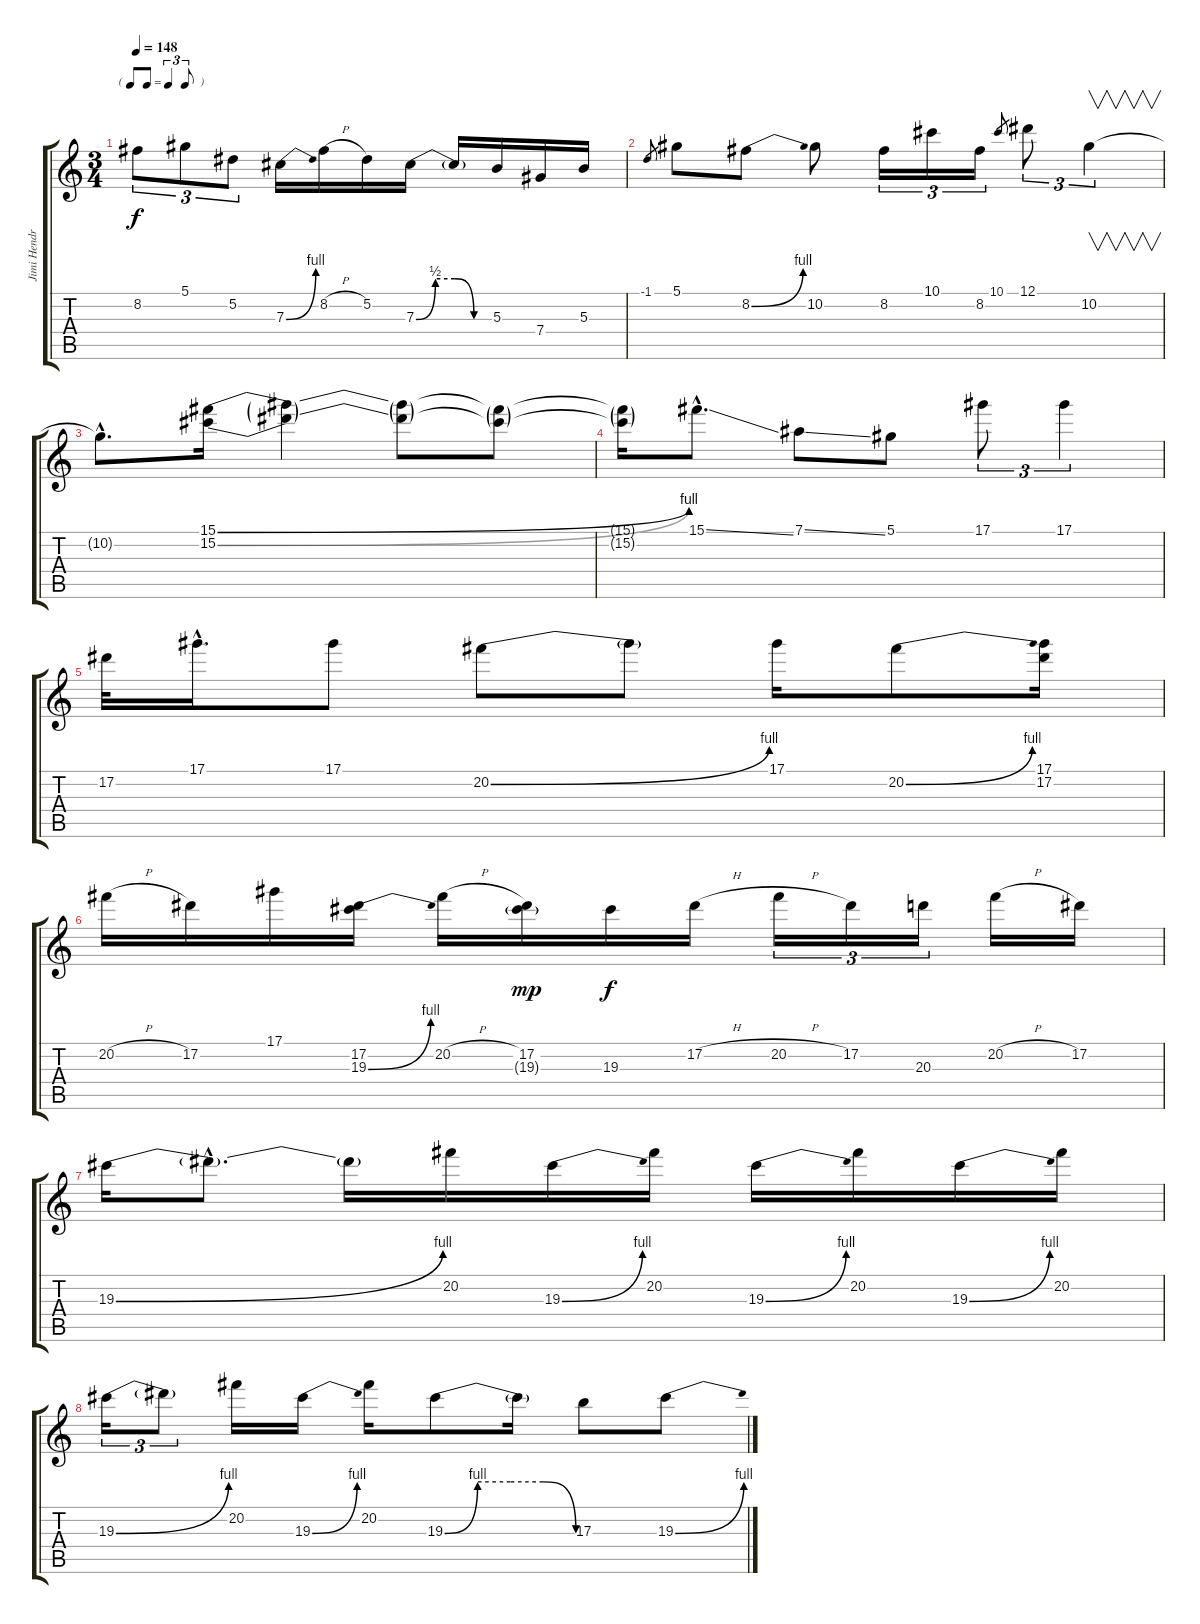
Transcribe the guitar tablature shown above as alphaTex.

\track ("Jimi Hendrix" "Jimi Hendr") {instrument overdrivenguitar}
\staff {score tabs}
\tuning (Eb4 Bb3 Gb3 Db3 Ab2 Eb2) {hide}
\ts (3 4)
\tf triplet8th
\tempo 148
\clef g2
\ks c
8.2{t}.8{tu (3 2) dy f} 5.1.8{tu (3 2)} 5.2.8{tu (3 2)} 7.3{be (bend 0 0 60 4)}.16 8.2{h}.16 5.2.16 7.3{be (custom 0 0 15 2 30 2 45 0 60 0)}.16 7.3{t}.16 5.3.16 7.4.16 5.3.16 |
-1.1.8{gr} 5.1.8 8.2{be (bend 0 0 60 4)}.8 10.2.8 8.2.16{tu (3 2)} 10.1.16{tu (3 2)} 8.2.16{tu (3 2)} 10.1.8{gr} 12.1.8{tu (3 2)} 10.2.4{v tu (3 2)} |
10.2{hac t}.8{d} (15.1{be (bend 0 0 60 4)} 15.2{be (bend 0 0 60 4)}).16 (15.1{t} 15.2{t}).4 (15.1{t} 15.2{t}).8 (15.1{t} 15.2{t}).8 |
(15.1{t} 15.2{t}).16 15.1{ss hac}.8{d} 7.1{ss}.8 5.1.8 17.1.8{tu (3 2)} 17.1.4{tu (3 2)} |
17.2.32 17.1{hac}.16{d} 17.1.8 20.2{be (bend 0 0 60 4)}.8 20.2{t}.8 17.1.16 20.2{be (bend 0 0 60 4)}.8 (17.1 17.2).16 |
20.2{h}.16 17.2.16 17.1.16 (17.2 19.3{be (bend 0 0 60 4)}).16 20.2{h}.16 (17.2 19.3{g}).16{dy mp} 19.3.16{dy f} 17.2{h}.16 20.2{h}.16{tu (3 2)} 17.2.16{tu (3 2)} 20.3.16{tu (3 2)} 20.2{h}.16 17.2.16 |
19.3{be (bend 0 0 60 4)}.16 19.3{hac t}.8{d} 19.3{t}.16 20.2.16 19.3{be (bend 0 0 60 4)}.16 20.2.16 19.3{be (bend 0 0 60 4)}.16 20.2.16 19.3{be (bend 0 0 60 4)}.16 20.2.16 |
19.3{be (bend 0 0 60 4)}.16{tu (3 2)} 19.3{t}.8{tu (3 2)} 20.2.16 19.3{be (bend 0 0 60 4)}.16 20.2.16 19.3{be (custom 0 0 15 4 30 4 45 4 60 0)}.8 19.3{t}.16 17.3.8 19.3{be (bend 0 0 60 4)}.8
